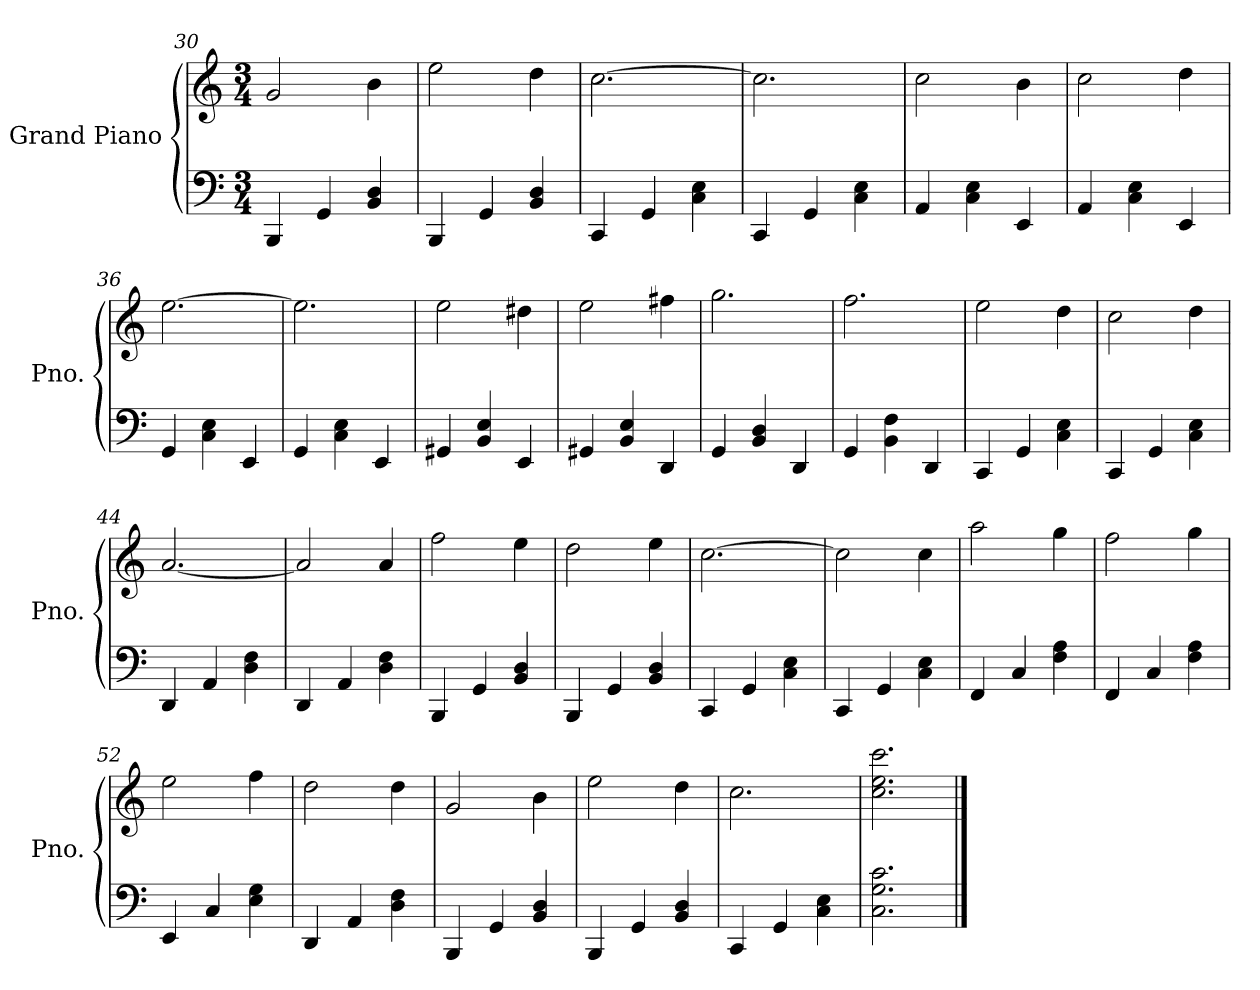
**kern	**kern
*part1	*part1
*staff2	*staff1
*I"Grand Piano	*
*I'Pno.	*
*clefF4	*clefG2
*k[]	*k[]
*M3/4	*M3/4
=30	=30
4BBB/	2g/
4GG/	.
4BB/ 4D/	4b\
=31	=31
4BBB/	2ee\
4GG/	.
4BB/ 4D/	4dd\
=32	=32
4CC/	[2.cc\
4GG/	.
4C\ 4E\	.
=33	=33
4CC/	2.cc\]
4GG/	.
4C\ 4E\	.
!!LO:LB:g=z
=34	=34
4AA/	2cc\
4C\ 4E\	.
4EE/	4b\
=35	=35
4AA/	2cc\
4C\ 4E\	.
4EE/	4dd\
=36	=36
4GG/	[2.ee\
4C\ 4E\	.
4EE/	.
=37	=37
4GG/	2.ee\]
4C\ 4E\	.
4EE/	.
=38	=38
4GG#X/	2ee\
4BB/ 4E/	.
4EE/	4dd#X\
=39	=39
4GG#X/	2ee\
4BB/ 4E/	.
4DD/	4ff#X\
=40	=40
4GG/	2.gg\
4BB/ 4D/	.
4DD/	.
=41	=41
4GG/	2.ff\
4BB\ 4F\	.
4DD/	.
=42	=42
4CC/	2ee\
4GG/	.
4C\ 4E\	4dd\
=43	=43
4CC/	2cc\
4GG/	.
4C\ 4E\	4dd\
=44	=44
4DD/	[2.a/
4AA/	.
4D\ 4F\	.
!!LO:LB:g=z
=45	=45
4DD/	2a/]
4AA/	.
4D\ 4F\	4a/
=46	=46
4BBB/	2ff\
4GG/	.
4BB/ 4D/	4ee\
=47	=47
4BBB/	2dd\
4GG/	.
4BB/ 4D/	4ee\
=48	=48
4CC/	[2.cc\
4GG/	.
4C\ 4E\	.
=49	=49
4CC/	2cc\]
4GG/	.
4C\ 4E\	4cc\
=50	=50
4FF/	2aa\
4C/	.
4F\ 4A\	4gg\
=51	=51
4FF/	2ff\
4C/	.
4F\ 4A\	4gg\
=52	=52
4EE/	2ee\
4C/	.
4E\ 4G\	4ff\
=53	=53
4DD/	2dd\
4AA/	.
4D\ 4F\	4dd\
=54	=54
4BBB/	2g/
4GG/	.
4BB/ 4D/	4b\
=55	=55
4BBB/	2ee\
4GG/	.
4BB/ 4D/	4dd\
!!LO:PB:g=z
=56	=56
4CC/	2.cc\
4GG/	.
4C\ 4E\	.
=57	=57
2.C\ 2.G\ 2.c\	2.cc\ 2.ee\ 2.ccc\
==	==
*-	*-
